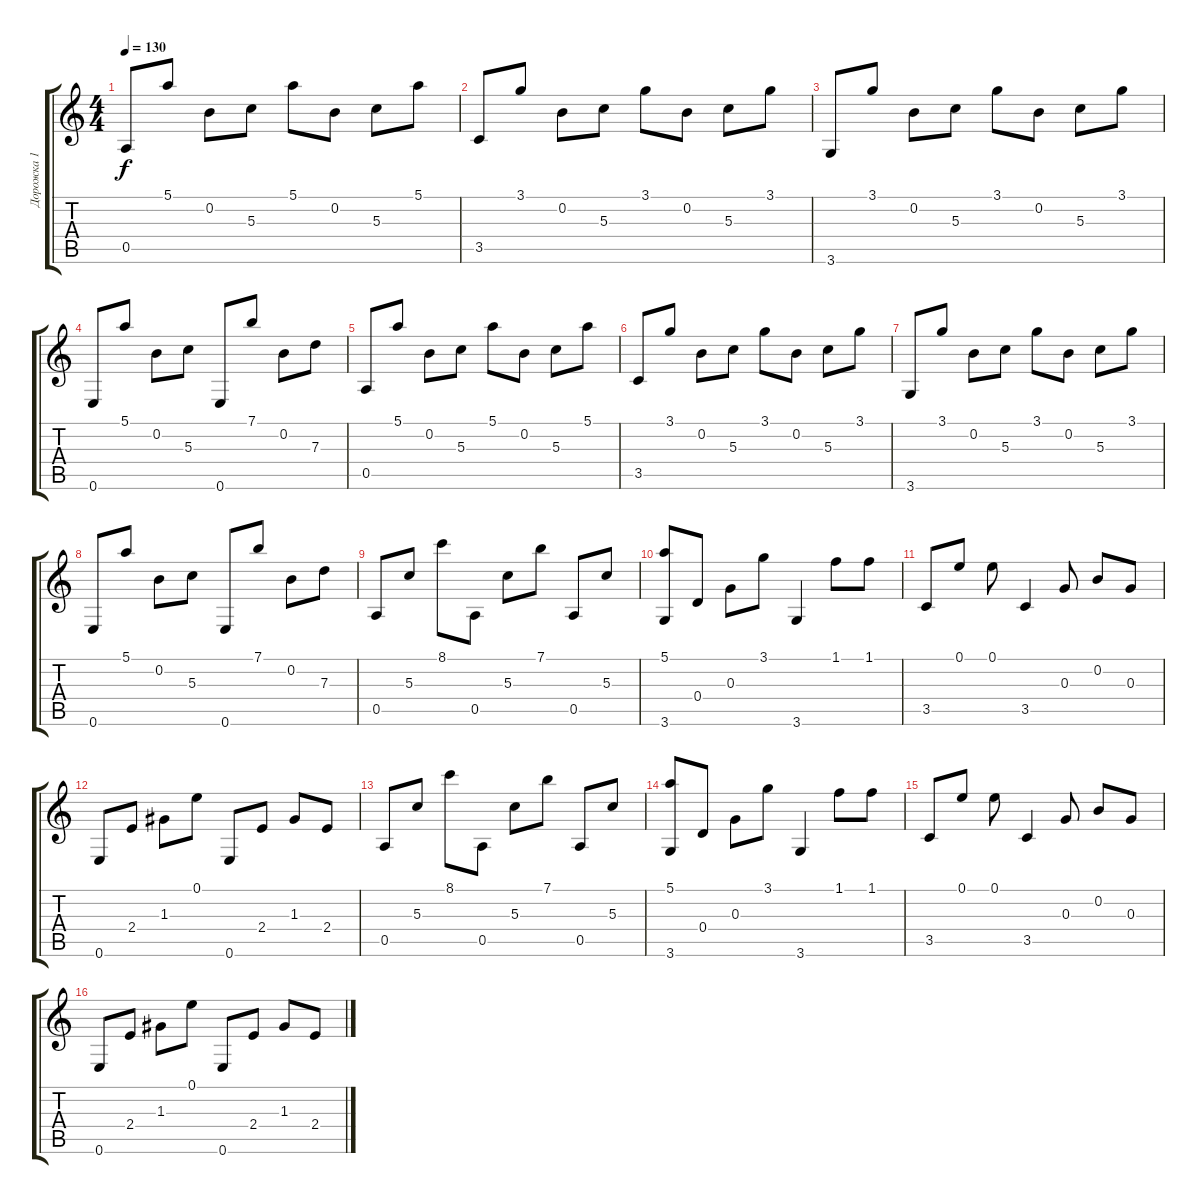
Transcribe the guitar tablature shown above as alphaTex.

\track ("Дорожка 1" "Дорожка 1") {instrument acousticguitarsteel}
\staff {score tabs}
\tuning (E4 B3 G3 D3 A2 E2) {hide}
\ts (4 4)
\tempo 130
\clef g2
\ks c
0.5.8{dy f} 5.1.8 0.2.8 5.3.8 5.1.8 0.2.8 5.3.8 5.1.8 |
3.5.8 3.1.8 0.2.8 5.3.8 3.1.8 0.2.8 5.3.8 3.1.8 |
3.6.8 3.1.8 0.2.8 5.3.8 3.1.8 0.2.8 5.3.8 3.1.8 |
0.6.8 5.1.8 0.2.8 5.3.8 0.6.8 7.1.8 0.2.8 7.3.8 |
0.5.8 5.1.8 0.2.8 5.3.8 5.1.8 0.2.8 5.3.8 5.1.8 |
3.5.8 3.1.8 0.2.8 5.3.8 3.1.8 0.2.8 5.3.8 3.1.8 |
3.6.8 3.1.8 0.2.8 5.3.8 3.1.8 0.2.8 5.3.8 3.1.8 |
0.6.8 5.1.8 0.2.8 5.3.8 0.6.8 7.1.8 0.2.8 7.3.8 |
0.5.8 5.3.8 8.1.8 0.5.8 5.3.8 7.1.8 0.5.8 5.3.8 |
(5.1 3.6).8 0.4.8 0.3.8 3.1.8 3.6.4 1.1.8 1.1.8 |
3.5.8 0.1.8 0.1.8 3.5.4 0.3.8 0.2.8 0.3.8 |
0.6.8 2.4.8 1.3.8 0.1.8 0.6.8 2.4.8 1.3.8 2.4.8 |
0.5.8 5.3.8 8.1.8 0.5.8 5.3.8 7.1.8 0.5.8 5.3.8 |
(5.1 3.6).8 0.4.8 0.3.8 3.1.8 3.6.4 1.1.8 1.1.8 |
3.5.8 0.1.8 0.1.8 3.5.4 0.3.8 0.2.8 0.3.8 |
0.6.8 2.4.8 1.3.8 0.1.8 0.6.8 2.4.8 1.3.8 2.4.8
